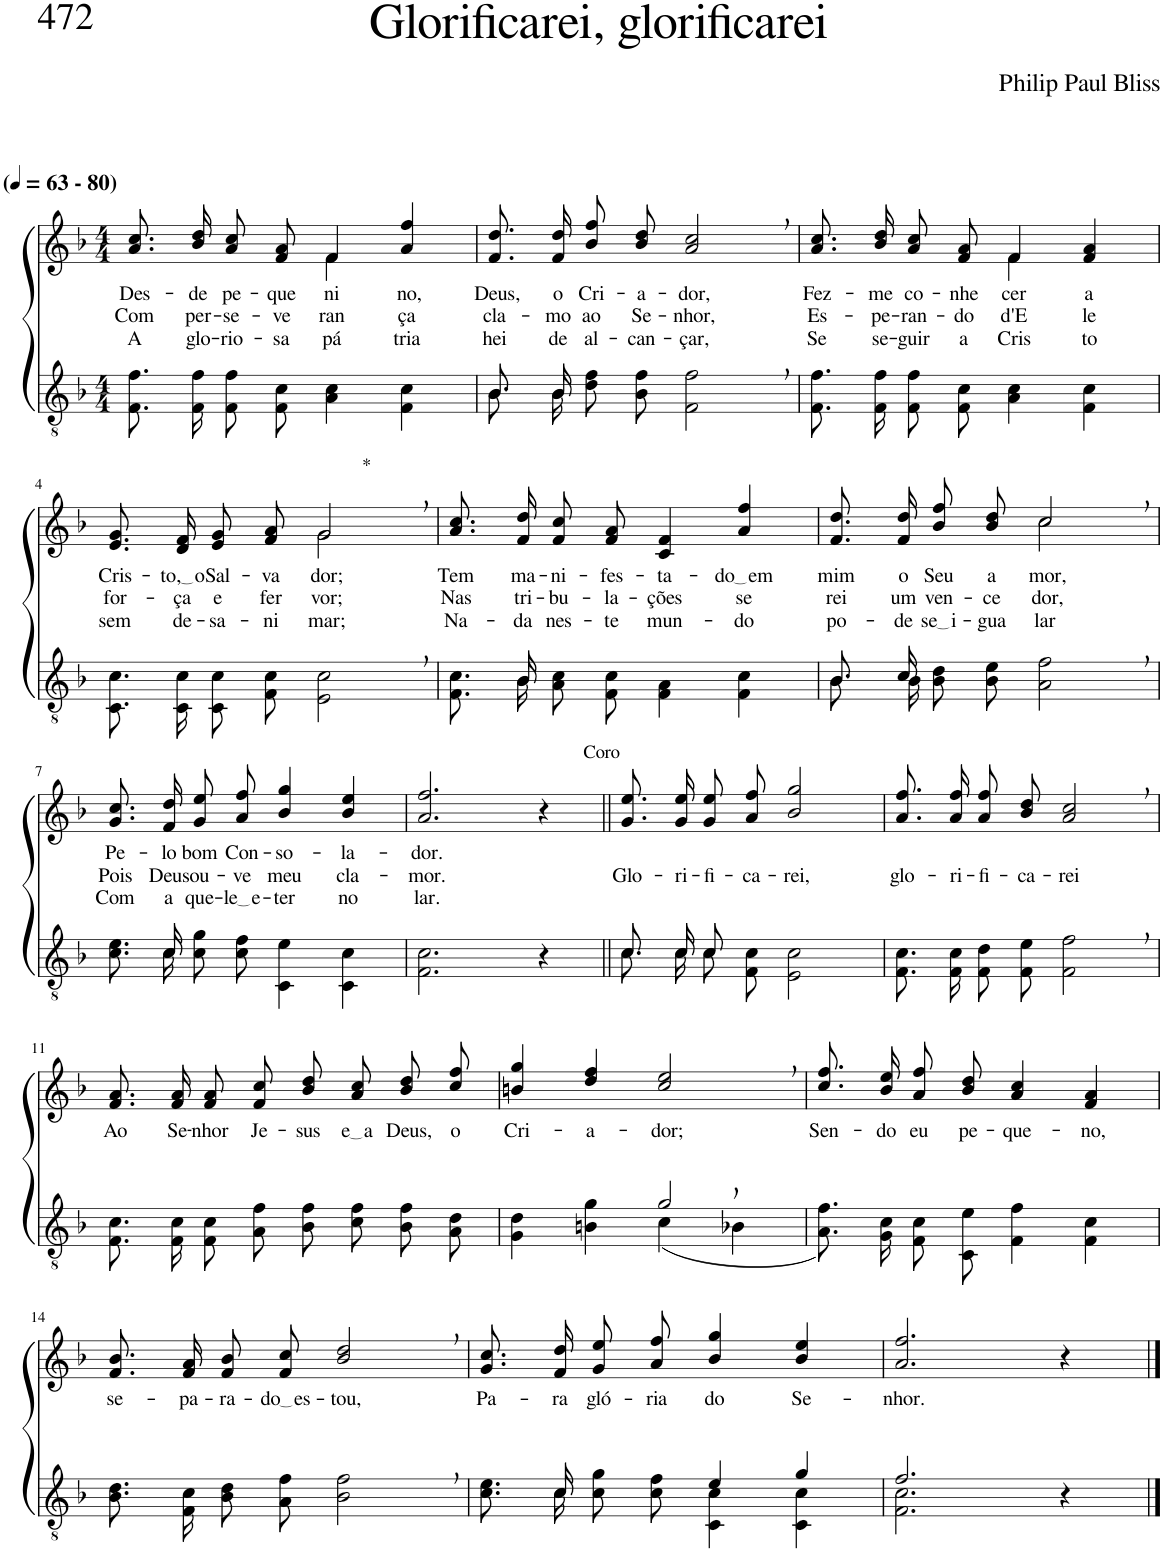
**kern	**kern	**text	**text	**text
*part2	*part1	*part1	*part1	*part1
*staff2	*staff1	*staff1	*staff1	*staff1
*I"Parte III e IV	*I"Parte I e II	*	*	*
*clefGv2	*clefG2	*	*	*
*Trd3c5	*Trd3c5	*	*	*
*k[b-]	*k[b-]	*	*	*
*M4/4	*M4/4	*	*	*
*MM63	*MM63	*	*	*
=1	=1	=1	=1	=1
!	!LO:TX:a:B:t=(	!	!	!
!	!LO:TX:a:B:t=- 80)	!	!	!
!	!	!LO:LY:b	!LO:LY:b	!LO:LY:b
*	*^	*	*	*
8.F\ 8.f\L	8.a\ 8.cc\L	2ryy	Des-	Com	A
!	!	!	!LO:LY:b	!LO:LY:b	!LO:LY:b
16F\ 16f\Jk	16b-\ 16dd\Jk	.	-de	per-	glo-
!	!	!	!LO:LY:b	!LO:LY:b	!LO:LY:b
8F/ 8f/L	8a/ 8cc/L	.	pe-	-se-	-rio-
!	!	!	!LO:LY:b	!LO:LY:b	!LO:LY:b
8F/ 8c/J	8f/ 8a/J	.	-que-	-ve-	-sa
!	!	!	!LO:LY:b	!LO:LY:b	!LO:LY:b
4A\ 4c\	4f/	4f\	-ni-	-ran-	pá-
!	!	!	!LO:LY:b	!LO:LY:b	!LO:LY:b
4F\ 4c\	4a/ 4ff/	4ryy	-no,	-ça	-tria
=2	=2	=2	=2	=2	=2
*^	*	*	*	*	*
!	!	!	!	!LO:LY:b	!LO:LY:b	!LO:LY:b
*	*	*v	*v	*	*	*
8.B-\L	8.B-/L	8.f/ 8.dd/L	Deus,	cla-	hei
!	!	!	!LO:LY:b	!LO:LY:b	!LO:LY:b
16B-\Jk	16B-/Jk	16f/ 16dd/Jk	o	-mo	de
!	!	!	!LO:LY:b	!LO:LY:b	!LO:LY:b
8d\ 8f\L	2.ryy	8b-\ 8ff\L	Cri-	ao	al-
!	!	!	!LO:LY:b	!LO:LY:b	!LO:LY:b
8B-\ 8f\J	.	8b-\ 8dd\J	-a-	Se-	-can-
!	!	!	!LO:LY:b	!LO:LY:b	!LO:LY:b
2F\, 2f\,	.	2a/, 2cc/,	-dor,	-nhor,	-çar,
*v	*v	*	*	*	*
=3	=3	=3	=3	=3
!	!	!LO:LY:b	!LO:LY:b	!LO:LY:b
*	*^	*	*	*
8.F\ 8.f\L	8.a\ 8.cc\L	2ryy	Fez-	Es-	Se
!	!	!	!LO:LY:b	!LO:LY:b	!LO:LY:b
16F\ 16f\Jk	16b-\ 16dd\Jk	.	-me	-pe-	se-
!	!	!	!LO:LY:b	!LO:LY:b	!LO:LY:b
8F/ 8f/L	8a/ 8cc/L	.	co-	-ran-	-guir
!	!	!	!LO:LY:b	!LO:LY:b	!LO:LY:b
8F/ 8c/J	8f/ 8a/J	.	-nhe-	-do	a
!	!	!	!LO:LY:b	!LO:LY:b	!LO:LY:b
4A\ 4c\	4f/	4f\	-cer	d'E-	Cris-
!	!	!	!LO:LY:b	!LO:LY:b	!LO:LY:b
4F\ 4c\	4f/ 4a/	4ryy	a	-le	-to
!!LO:LB:g=z	!!
=4	=4	=4	=4	=4	=4
!	!	!	!LO:LY:b	!LO:LY:b	!LO:LY:b
8.C/ 8.c/L	2ryy	8.e/ 8.g/L	Cris-	for-	sem
!	!	!	!LO:LY:b	!LO:LY:b	!LO:LY:b
16C/ 16c/Jk	.	16d/ 16f/Jk	to, o	-ça	de-
!	!	!	!LO:LY:b	!LO:LY:b	!LO:LY:b
8C/ 8c/L	.	8e/ 8g/L	Sal-	e	-sa-
!	!	!	!LO:LY:b	!LO:LY:b	!LO:LY:b
8F/ 8c/J	.	8f/ 8a/J	-va-	fer-	-ni-
!	!LO:TX:a:t=*	!	!	!	!
!	!	!	!LO:LY:b	!LO:LY:b	!LO:LY:b
2E\, 2c\,	2g,\	2g/	-dor;	-vor;	-mar;
=5	=5	=5	=5	=5	=5
*^	*	*	*	*	*
!	!	!	!	!LO:LY:b	!LO:LY:b	!LO:LY:b
*	*	*v	*v	*	*	*
8.ryy	8.F/ 8.c/L	8.a\ 8.cc\L	Tem	Nas	Na-
!	!	!	!LO:LY:b	!LO:LY:b	!LO:LY:b
16B-/	16B-/Jk	16f\ 16dd\Jk	ma-	tri-	-da
!	!	!	!LO:LY:b	!LO:LY:b	!LO:LY:b
2.ryy	8A\ 8c\L	8f/ 8cc/L	-ni-	-bu-	nes-
!	!	!	!LO:LY:b	!LO:LY:b	!LO:LY:b
.	8F\ 8c\J	8f/ 8a/J	-fes-	-la-	-te
!	!	!	!LO:LY:b	!LO:LY:b	!LO:LY:b
.	4F\ 4A\	4c/ 4f/	-ta-	-ções	mun-
!	!	!	!LO:LY:b	!LO:LY:b	!LO:LY:b
.	4F\ 4c\	4a/ 4ff/	do em	se-	-do
=6	=6	=6	=6	=6	=6
*	*	*^	*	*	*
!	!	!	!	!LO:LY:b	!LO:LY:b	!LO:LY:b
8.B-\L	8.B-/L	2ryy	8.f/ 8.dd/L	mim	-rei	po-
!	!	!	!	!LO:LY:b	!LO:LY:b	!LO:LY:b
16B-\Jk	16c/Jk	.	16f/ 16dd/Jk	o	um	-de
!	!	!	!	!LO:LY:b	!LO:LY:b	!LO:LY:b
8B-\ 8d\L	2.ryy	.	8b-\ 8ff\L	Seu	ven-	se i
!	!	!	!	!LO:LY:b	!LO:LY:b	!LO:LY:b
8B-\ 8e\J	.	.	8b-\ 8dd\J	a-	-ce-	-gua-
!	!	!	!	!LO:LY:b	!LO:LY:b	!LO:LY:b
2A\, 2f\,	.	2cc,\	2cc/	-mor,	-dor,	-lar
!!LO:LB:g=z
=7	=7	=7	=7	=7	=7	=7
!	!	!	!	!LO:LY:b	!LO:LY:b	!LO:LY:b
*	*	*v	*v	*	*	*
8.ryy	8.c\ 8.e\L	8.g\ 8.cc\L	Pe-	Pois	Com
!	!	!	!LO:LY:b	!LO:LY:b	!LO:LY:b
16c/	16c\Jk	16f\ 16dd\Jk	-lo	Deus	a
!	!	!	!LO:LY:b	!LO:LY:b	!LO:LY:b
2.ryy	8c\ 8g\L	8g\ 8ee\L	bom	ou-	que-
!	!	!	!LO:LY:b	!LO:LY:b	!LO:LY:b
.	8c\ 8f\J	8a\ 8ff\J	Con-	-ve	le e
!	!	!	!LO:LY:b	!LO:LY:b	!LO:LY:b
.	4C\ 4e\	4b-/ 4gg/	-so-	meu	-ter
!	!	!	!LO:LY:b	!LO:LY:b	!LO:LY:b
.	4C\ 4c\	4b-/ 4ee/	-la-	cla-	no
=8	=8	=8	=8	=8	=8
!	!	!	!LO:LY:b	!LO:LY:b	!LO:LY:b
*v	*v	*	*	*	*
2.F\ 2.c\	2.a/ 2.ff/	-dor.	-mor.	lar.
4r	4r	.	.	.
=9||	=9||	=9||	=9||	=9||
*^	*	*	*	*
!	!	!LO:TX:a:t=Coro	!	!	!
!	!	!	!	!LO:LY:b	!
8.c/L	8.c\L	8.g\ 8.ee\L	.	Glo-	.
!	!	!	!	!LO:LY:b	!
16c/Jk	16c\Jk	16g\ 16ee\Jk	.	-ri-	.
!	!	!	!	!LO:LY:b	!
8c/	8c\L	8g\ 8ee\L	.	-fi-	.
!	!	!	!	!LO:LY:b	!
2ryy	8F\ 8c\J	8a\ 8ff\J	.	-ca-	.
!	!	!	!	!LO:LY:b	!
.	2E\ 2c\	2b-/ 2gg/	.	-rei,	.
8ryy	.	.	.	.	.
*v	*v	*	*	*	*
=10	=10	=10	=10	=10
!	!	!	!LO:LY:b	!
8.F/ 8.c/L	8.a\ 8.ff\L	.	glo-	.
!	!	!	!LO:LY:b	!
16F/ 16c/Jk	16a\ 16ff\Jk	.	-ri-	.
!	!	!	!LO:LY:b	!
8F\ 8d\L	8a\ 8ff\L	.	-fi-	.
!	!	!	!LO:LY:b	!
8F\ 8e\J	8b-\ 8dd\J	.	-ca-	.
!	!	!	!LO:LY:b	!
2F\, 2f\,	2a/, 2cc/,	.	-rei	.
!!LO:LB:g=z
=11	=11	=11	=11	=11
!	!	!LO:LY:b	!	!
8.F/ 8.c/L	8.f/ 8.a/L	-Ao	.	.
!	!	!LO:LY:b	!	!
16F/ 16c/Jk	16f/ 16a/Jk	Se-	.	.
!	!	!LO:LY:b	!	!
8F\ 8c\L	8f/ 8a/L	-nhor	.	.
!	!	!LO:LY:b	!	!
8A\ 8f\J	8f/ 8cc/J	Je-	.	.
!	!	!LO:LY:b	!	!
8B-\ 8f\L	8b-\ 8dd\L	-sus	.	.
!	!	!LO:LY:b	!	!
8c\ 8f\J	8a\ 8cc\J	e a	.	.
!	!	!LO:LY:b	!	!
8B-\ 8f\L	8b-\ 8dd\L	Deus,	.	.
!	!	!LO:LY:b	!	!
8A\ 8d\J	8cc\ 8ff\J	o	.	.
=12	=12	=12	=12	=12
*^	*	*	*	*
!	!	!	!LO:LY:b	!	!
2ryy	4G\ 4d\	4bn/ 4gg/	Cri-	.	.
!	!	!	!LO:LY:b	!	!
.	4Bn\ 4g\	4dd/ 4ff/	-a-	.	.
!	!	!	!LO:LY:b	!	!
2g,/	(4c\	2cc/, 2ee/,	-dor;	.	.
.	4B-X\	.	.	.	.
=13	=13	=13	=13	=13	=13
!	!	!	!LO:LY:b	!	!
*v	*v	*	*	*	*
8.A\ 8.f\L)	8.cc\ 8.ff\L	Sen-	.	.
!	!	!LO:LY:b	!	!
16G\ 16c\Jk	16b-\ 16ee\Jk	-do	.	.
!	!	!LO:LY:b	!	!
8F\ 8c\L	8a\ 8ff\L	eu	.	.
!	!	!LO:LY:b	!	!
8C\ 8e\J	8b-\ 8dd\J	pe-	.	.
!	!	!LO:LY:b	!	!
4F\ 4f\	4a/ 4cc/	-que-	.	.
!	!	!LO:LY:b	!	!
4F\ 4c\	4f/ 4a/	-no,	.	.
!!LO:LB:g=z
=14	=14	=14	=14	=14
!	!	!LO:LY:b	!	!
8.B-\ 8.d\L	8.f/ 8.b-/L	se-	.	.
!	!	!LO:LY:b	!	!
16F\ 16c\Jk	16f/ 16a/Jk	-pa-	.	.
!	!	!LO:LY:b	!	!
8B-\ 8d\L	8f/ 8b-/L	-ra-	.	.
!	!	!LO:LY:b	!	!
8A\ 8f\J	8f/ 8cc/J	do es	.	.
!	!	!LO:LY:b	!	!
2B-\, 2f\,	2b-/, 2dd/,	-tou,	.	.
=15	=15	=15	=15	=15
*^	*	*	*	*
!	!	!	!LO:LY:b	!	!
8.ryy	8.c\ 8.e\L	8.g\ 8.cc\L	Pa-	.	.
!	!	!	!LO:LY:b	!	!
16c/	16c\Jk	16f\ 16dd\Jk	-ra	.	.
!	!	!	!LO:LY:b	!	!
4ryy	8c\ 8g\L	8g\ 8ee\L	gló-	.	.
!	!	!	!LO:LY:b	!	!
.	8c\ 8f\J	8a\ 8ff\J	-ria	.	.
!	!	!	!LO:LY:b	!	!
4e/	4C\ 4c\	4b-/ 4gg/	do	.	.
!	!	!	!LO:LY:b	!	!
4g/	4C\ 4c\	4b-/ 4ee/	Se-	.	.
=16	=16	=16	=16	=16	=16
!	!	!	!LO:LY:b	!	!
2.f/	2.F\ 2.c\	2.a/ 2.ff/	-nhor.	.	.
4r	4ryy	4r	.	.	.
*v	*v	*	*	*	*
==	==	==	==	==
*-	*-	*-	*-	*-
